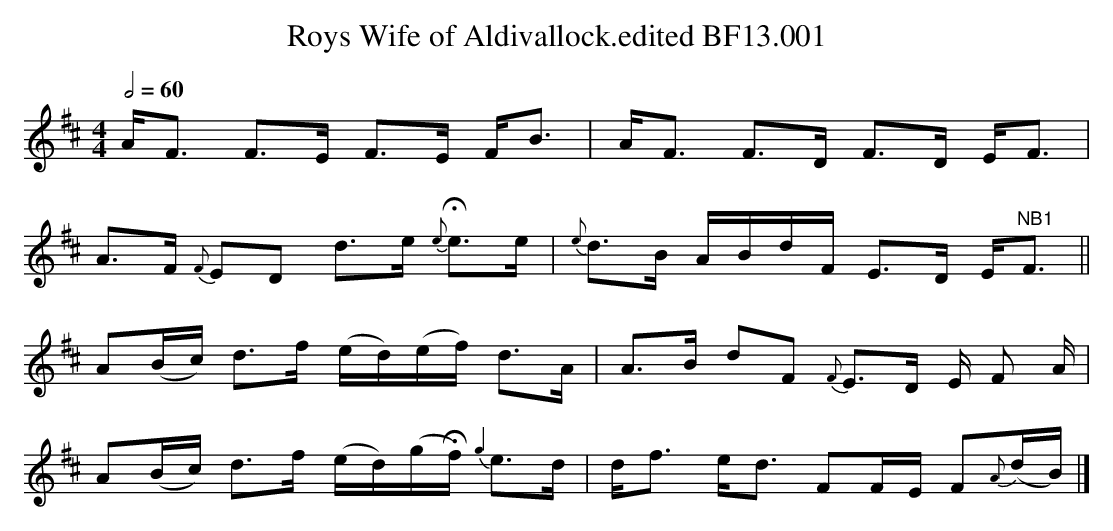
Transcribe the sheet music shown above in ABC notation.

X:1
T:Roys Wife of Aldivallock.edited BF13.001
M:4/4
L:1/16
Q:1/2=60
K:D
AF3 F3E F3E FB3|AF3 F3D F3D EF3|
A3F  {F}E2D2 d3e {e}He3e|{e}d3B ABdF E3D E"^NB1"F3||
A2(Bc) d3f (ed)(ef) d3A|A3B d2F2 {F}E3D E F2 A|
A2(Bc) d3f (ed)(gHf) {g4}e3d|df3 ed3 F2FE F2{A}(dB)|]
